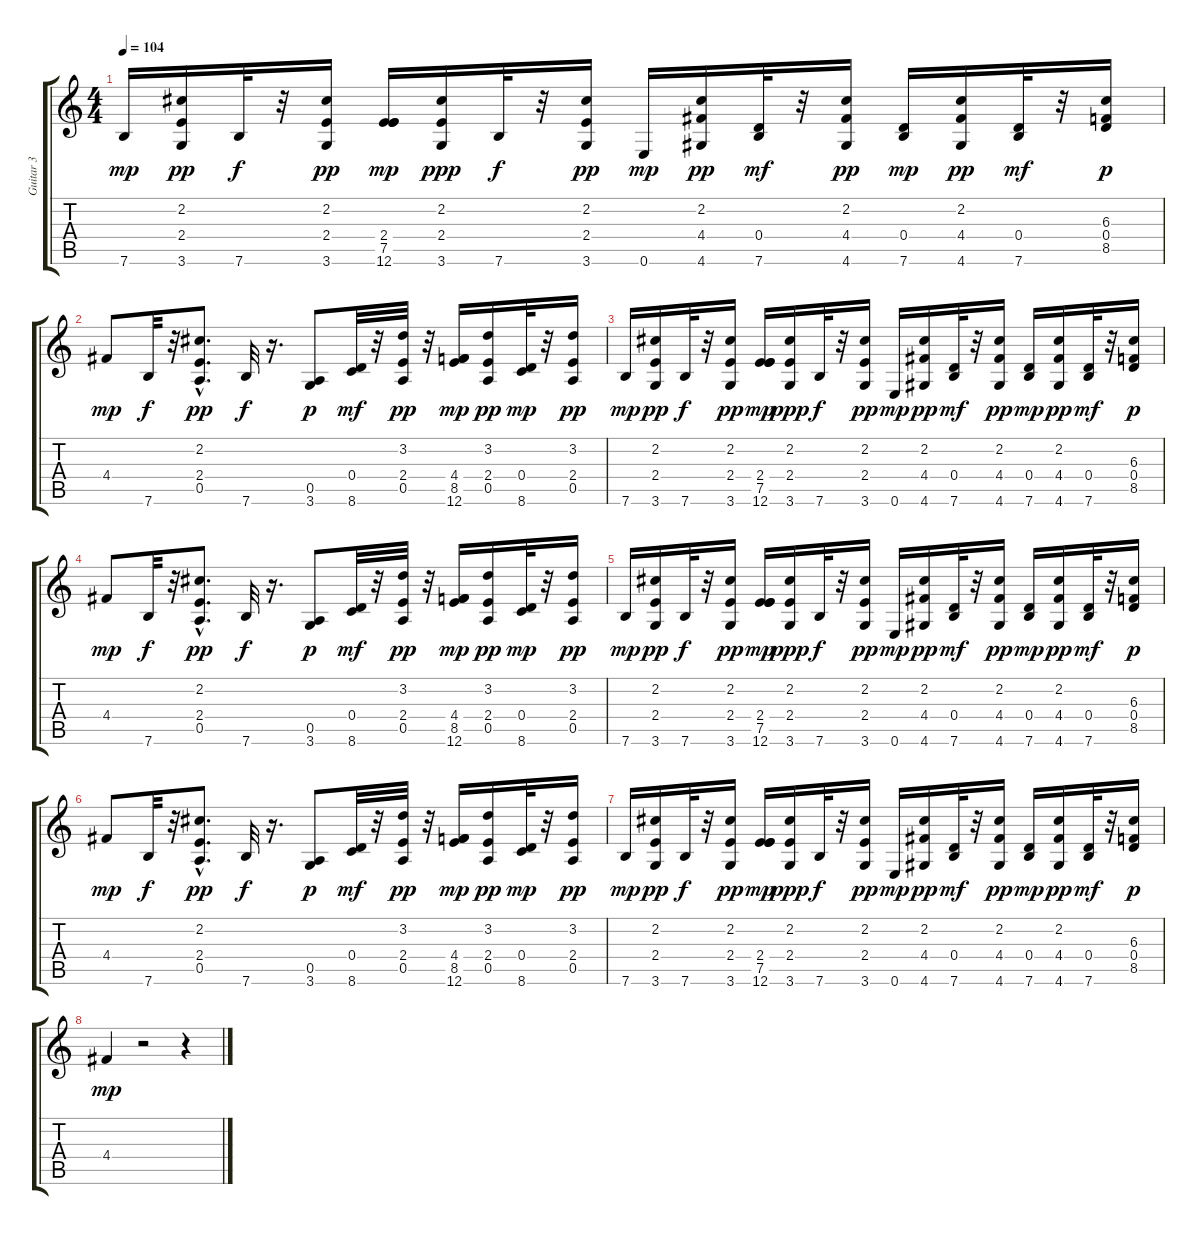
\track ("Guitar 3" "Guitar 3") {instrument acousticguitarnylon}
\staff {score tabs}
\tuning (E4 B3 G3 D3 A2 E2) {hide}
\ts (4 4)
\tempo 104
\clef g2
\ks c
7.6.16{dy mp} (2.2 2.4 3.6).16{dy pp} 7.6.32{dy f} r.32 (2.2 2.4 3.6).16{dy pp} (2.4 7.5 12.6).16{dy mp} (2.2 2.4 3.6).16{dy ppp} 7.6.32{dy f} r.32 (2.2 2.4 3.6).16{dy pp} 0.6.16{dy mp} (2.2 4.4 4.6).16{dy pp} (0.4 7.6).32{dy mf} r.32 (2.2 4.4 4.6).16{dy pp} (0.4 7.6).16{dy mp} (2.2 4.4 4.6).16{dy pp} (0.4 7.6).32{dy mf} r.32 (6.3 0.4 8.5).16{dy p} |
4.4.8{dy mp} 7.6.32{dy f} r.32 (2.2{hac} 2.4{hac} 0.5{hac}).8{d dy pp} 7.6.32{dy f} r.16{d} (0.5 3.6).8{dy p} (0.4 8.6).32{dy mf} r.32 (3.2 2.4 0.5).32{dy pp} r.32 (4.4 8.5 12.6).16{dy mp} (3.2 2.4 0.5).16{dy pp} (0.4 8.6).32{dy mp} r.32 (3.2 2.4 0.5).16{dy pp} |
7.6.16{dy mp} (2.2 2.4 3.6).16{dy pp} 7.6.32{dy f} r.32 (2.2 2.4 3.6).16{dy pp} (2.4 7.5 12.6).16{dy mp} (2.2 2.4 3.6).16{dy ppp} 7.6.32{dy f} r.32 (2.2 2.4 3.6).16{dy pp} 0.6.16{dy mp} (2.2 4.4 4.6).16{dy pp} (0.4 7.6).32{dy mf} r.32 (2.2 4.4 4.6).16{dy pp} (0.4 7.6).16{dy mp} (2.2 4.4 4.6).16{dy pp} (0.4 7.6).32{dy mf} r.32 (6.3 0.4 8.5).16{dy p} |
4.4.8{dy mp} 7.6.32{dy f} r.32 (2.2{hac} 2.4{hac} 0.5{hac}).8{d dy pp} 7.6.32{dy f} r.16{d} (0.5 3.6).8{dy p} (0.4 8.6).32{dy mf} r.32 (3.2 2.4 0.5).32{dy pp} r.32 (4.4 8.5 12.6).16{dy mp} (3.2 2.4 0.5).16{dy pp} (0.4 8.6).32{dy mp} r.32 (3.2 2.4 0.5).16{dy pp} |
7.6.16{dy mp} (2.2 2.4 3.6).16{dy pp} 7.6.32{dy f} r.32 (2.2 2.4 3.6).16{dy pp} (2.4 7.5 12.6).16{dy mp} (2.2 2.4 3.6).16{dy ppp} 7.6.32{dy f} r.32 (2.2 2.4 3.6).16{dy pp} 0.6.16{dy mp} (2.2 4.4 4.6).16{dy pp} (0.4 7.6).32{dy mf} r.32 (2.2 4.4 4.6).16{dy pp} (0.4 7.6).16{dy mp} (2.2 4.4 4.6).16{dy pp} (0.4 7.6).32{dy mf} r.32 (6.3 0.4 8.5).16{dy p} |
4.4.8{dy mp} 7.6.32{dy f} r.32 (2.2{hac} 2.4{hac} 0.5{hac}).8{d dy pp} 7.6.32{dy f} r.16{d} (0.5 3.6).8{dy p} (0.4 8.6).32{dy mf} r.32 (3.2 2.4 0.5).32{dy pp} r.32 (4.4 8.5 12.6).16{dy mp} (3.2 2.4 0.5).16{dy pp} (0.4 8.6).32{dy mp} r.32 (3.2 2.4 0.5).16{dy pp} |
7.6.16{dy mp} (2.2 2.4 3.6).16{dy pp} 7.6.32{dy f} r.32 (2.2 2.4 3.6).16{dy pp} (2.4 7.5 12.6).16{dy mp} (2.2 2.4 3.6).16{dy ppp} 7.6.32{dy f} r.32 (2.2 2.4 3.6).16{dy pp} 0.6.16{dy mp} (2.2 4.4 4.6).16{dy pp} (0.4 7.6).32{dy mf} r.32 (2.2 4.4 4.6).16{dy pp} (0.4 7.6).16{dy mp} (2.2 4.4 4.6).16{dy pp} (0.4 7.6).32{dy mf} r.32 (6.3 0.4 8.5).16{dy p} |
4.4.4{dy mp} r.2 r.4
